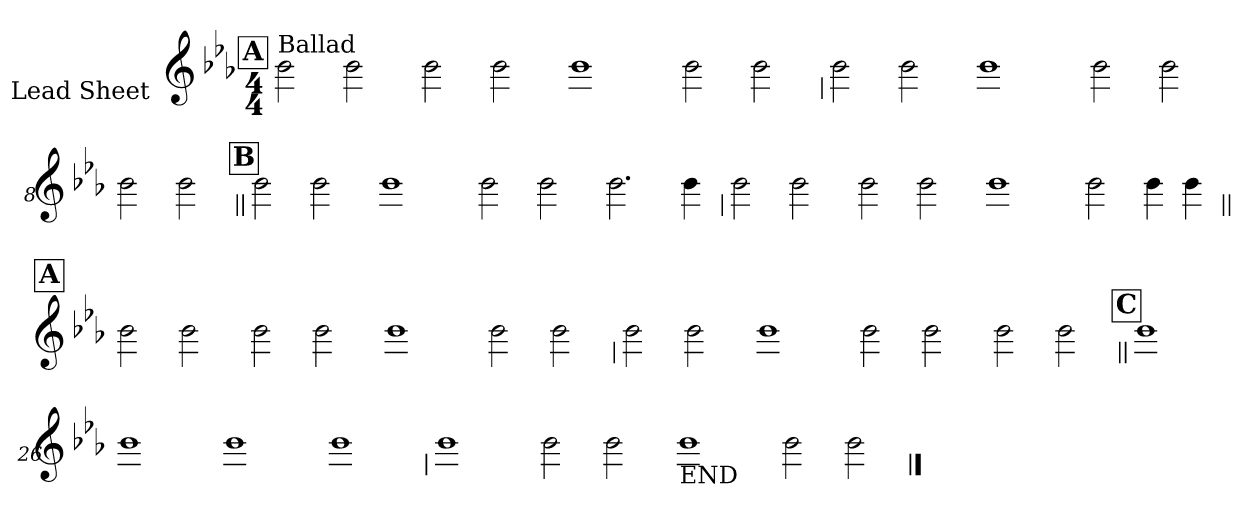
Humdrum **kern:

**kern
*part1
*staff1
*I"Lead Sheet
*stria0
*clefG2
*k[b-e-a-]
*E-:
*M4/4
!!LO:REH:place=s1:a:t=A
=1||
!LO:TX:a:t=Ballad
2b-
2b-
=2-
2b-
2b-
=3-
1b-
=4-
2b-
2b-
!!LO:LB:g=z
=5
2b-
2b-
=6-
1b-
=7-
2b-
2b-
=8-
2b-
2b-
!!LO:LB:g=z
!!LO:REH:place=s1:a:t=B
=9||
2b-
2b-
=10-
1b-
=11-
2b-
2b-
=12-
2.b-
4b-
!!LO:LB:g=z
=13
2b-
2b-
=14-
2b-
2b-
=15-
1b-
=16-
2b-
4b-
4b-
!!LO:LB:g=z
!!LO:REH:place=s1:a:t=A
=17||
2b-
2b-
=18-
2b-
2b-
=19-
1b-
=20-
2b-
2b-
!!LO:LB:g=z
=21
2b-
2b-
=22-
1b-
=23-
2b-
2b-
=24-
2b-
2b-
!!LO:LB:g=z
!!LO:REH:place=s1:a:t=C
=25||
1b-
=26-
1b-
=27-
1b-
=28-
1b-
!!LO:LB:g=z
=29
1b-
=30-
2b-
2b-
=31-
!LO:TX:b:t=END
1b-
=32-
2b-
2b-
==
*-
